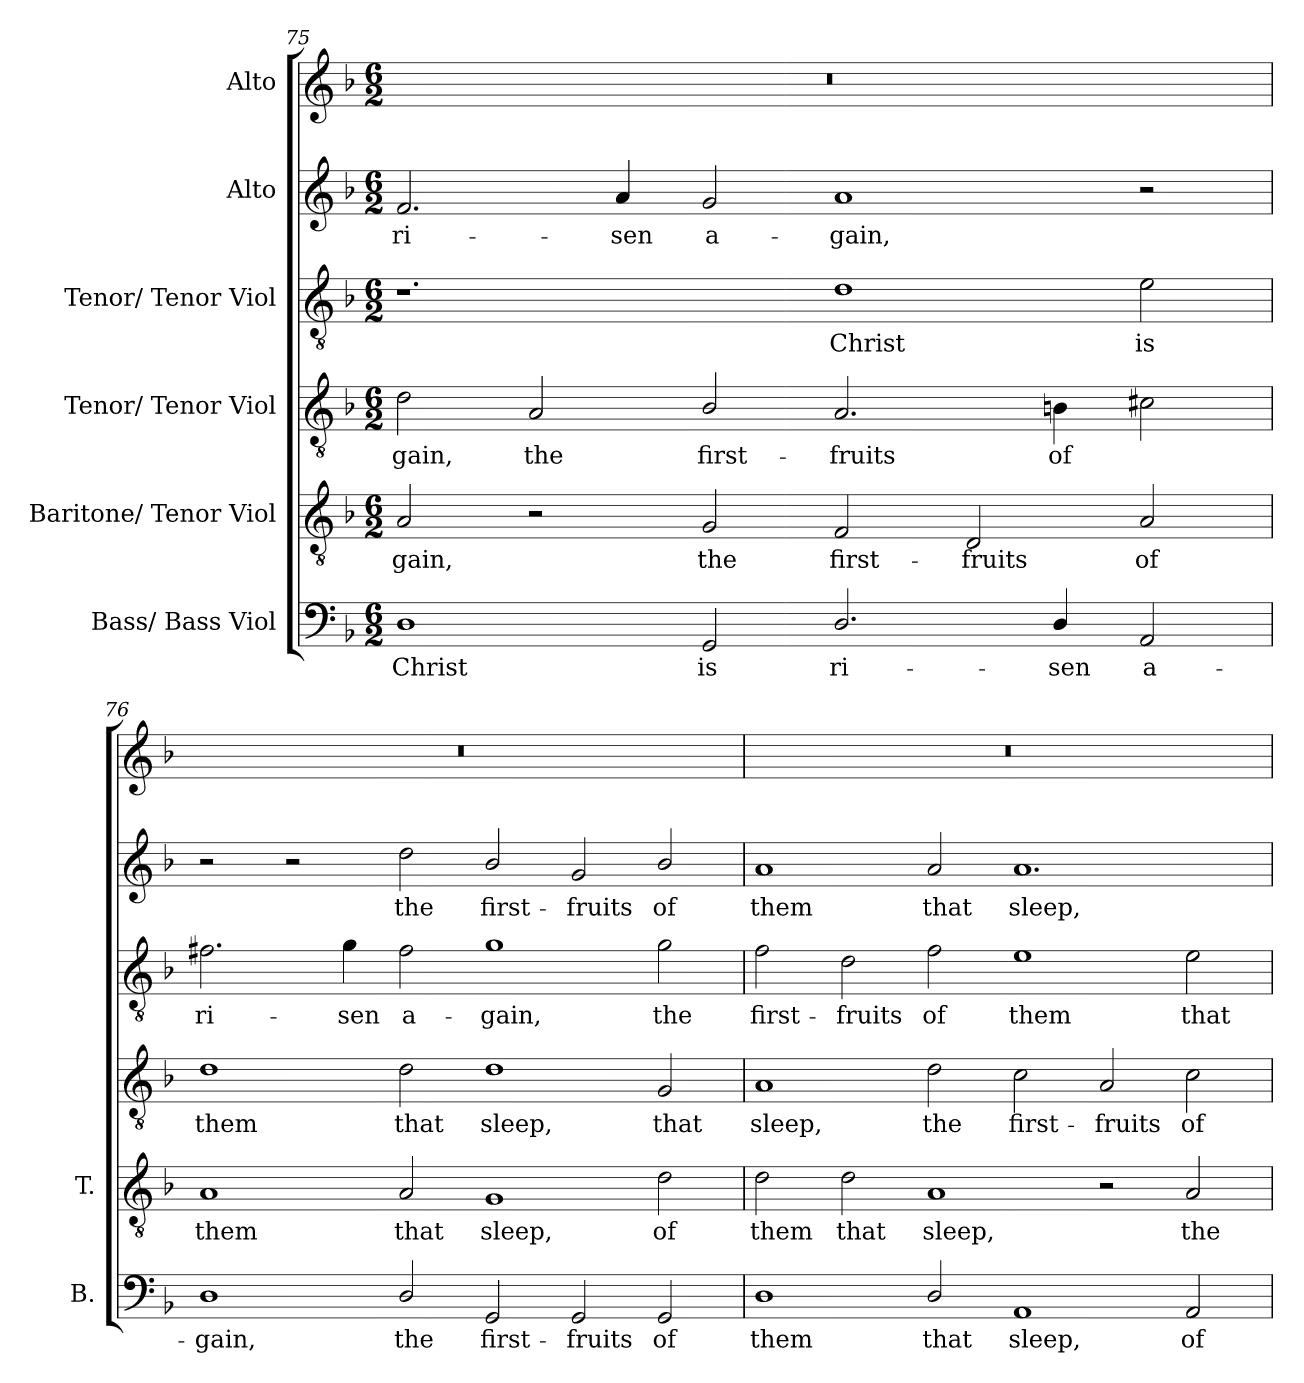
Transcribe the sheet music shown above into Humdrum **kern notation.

**kern	**text	**kern	**text	**kern	**text	**kern	**text	**kern	**text	**kern
*part6	*part6	*part5	*part5	*part4	*part4	*part3	*part3	*part2	*part2	*part1
*staff6	*staff6	*staff5	*staff5	*staff4	*staff4	*staff3	*staff3	*staff2	*staff2	*staff1
*I"Bass/ Bass Viol	*	*I"Baritone/ Tenor Viol	*	*I"Tenor/ Tenor Viol	*	*I"Tenor/ Tenor Viol	*	*I"Alto	*	*I"Alto
*I'B.	*	*I'T.	*	*	*	*	*	*	*	*
*clefF4	*	*clefGv2	*	*clefGv2	*	*clefGv2	*	*clefG2	*	*clefG2
*	*	*ITrd7c12	*	*ITrd7c12	*	*ITrd7c12	*	*	*	*
*k[b-]	*	*k[b-]	*	*k[b-]	*	*k[b-]	*	*k[b-]	*	*k[b-]
*F:	*	*F:	*	*F:	*	*F:	*	*F:	*	*F:
*M6/2	*	*M6/2	*	*M6/2	*	*M6/2	*	*M6/2	*	*M6/2
=75	=75	=75	=75	=75	=75	=75	=75	=75	=75	=75
!	!LO:LY:b:color=#000000	!	!	!	!	!	!	!	!	!
!	!	!	!LO:LY:b:color=#000000	!	!	!	!	!	!	!
!	!	!	!	!	!LO:LY:b:color=#000000	!	!	!	!	!
!	!	!	!	!	!	!	!	!	!LO:LY:b:color=#000000	!LO:N:vis=1
1Di	Christ	2AAi/	-gain,	2Di\	-gain,	1.r	.	2.fi/	ri-	0.r
!	!	!	!	!	!LO:LY:b:color=#000000	!	!	!	!	!
.	.	2r	.	2AAi/	the	.	.	.	.	.
!	!	!	!	!	!	!	!	!	!LO:LY:b:color=#000000	!
.	.	.	.	.	.	.	.	4ai/	-sen	.
!	!LO:LY:b:color=#000000	!	!	!	!	!	!	!	!	!
!	!	!	!LO:LY:b:color=#000000	!	!	!	!	!	!	!
!	!	!	!	!	!LO:LY:b:color=#000000	!	!	!	!	!
!	!	!	!	!	!	!	!	!	!LO:LY:b:color=#000000	!
2GGi/	is	2GGi/	the	2BB-i/	first-	.	.	2gi/	a-	.
!	!LO:LY:b:color=#000000	!	!	!	!	!	!	!	!	!
!	!	!	!LO:LY:b:color=#000000	!	!	!	!	!	!	!
!	!	!	!	!	!LO:LY:b:color=#000000	!	!	!	!	!
!	!	!	!	!	!	!	!LO:LY:b:color=#000000	!	!	!
!	!	!	!	!	!	!	!	!	!LO:LY:b:color=#000000	!
2.Di/	ri-	2FFi/	first-	2.AAi/	-fruits	1Di	Christ	1ai	-gain,	.
!	!	!	!LO:LY:b:color=#000000	!	!	!	!	!	!	!
.	.	2DDi/	-fruits	.	.	.	.	.	.	.
!	!LO:LY:b:color=#000000	!	!	!	!	!	!	!	!	!
!	!	!	!	!	!LO:LY:b:color=#000000	!	!	!	!	!
4Di/	-sen	.	.	4BBni\	of	.	.	.	.	.
!	!LO:LY:b:color=#000000	!	!	!	!	!	!	!	!	!
!	!	!	!LO:LY:b:color=#000000	!	!	!	!	!	!	!
!	!	!	!	!	!	!	!LO:LY:b:color=#000000	!	!	!
2AAi/	a-	2AAi/	of	2C#Xi\	.	2Ei\	is	2r	.	.
=76	=76	=76	=76	=76	=76	=76	=76	=76	=76	=76
!	!LO:LY:b:color=#000000	!	!	!	!	!	!	!	!	!
!	!	!	!LO:LY:b:color=#000000	!	!	!	!	!	!	!
!	!	!	!	!	!LO:LY:b:color=#000000	!	!	!	!	!
!	!	!	!	!	!	!	!LO:LY:b:color=#000000	!	!	!LO:N:vis=1
1Di	-gain,	1AAi	them	1Di	them	2.F#Xi\	ri-	2r	.	0.r
.	.	.	.	.	.	.	.	2r	.	.
!	!	!	!	!	!	!	!LO:LY:b:color=#000000	!	!	!
.	.	.	.	.	.	4Gi\	-sen	.	.	.
!	!LO:LY:b:color=#000000	!	!	!	!	!	!	!	!	!
!	!	!	!LO:LY:b:color=#000000	!	!	!	!	!	!	!
!	!	!	!	!	!LO:LY:b:color=#000000	!	!	!	!	!
!	!	!	!	!	!	!	!LO:LY:b:color=#000000	!	!	!
!	!	!	!	!	!	!	!	!	!LO:LY:b:color=#000000	!
2Di/	the	2AAi/	that	2Di\	that	2F#i\	a-	2ddi\	the	.
!	!LO:LY:b:color=#000000	!	!	!	!	!	!	!	!	!
!	!	!	!LO:LY:b:color=#000000	!	!	!	!	!	!	!
!	!	!	!	!	!LO:LY:b:color=#000000	!	!	!	!	!
!	!	!	!	!	!	!	!LO:LY:b:color=#000000	!	!	!
!	!	!	!	!	!	!	!	!	!LO:LY:b:color=#000000	!
2GGi/	first-	1GGi	sleep,	1Di	sleep,	1Gi	-gain,	2b-i/	first-	.
!	!LO:LY:b:color=#000000	!	!	!	!	!	!	!	!	!
!	!	!	!	!	!	!	!	!	!LO:LY:b:color=#000000	!
2GGi/	-fruits	.	.	.	.	.	.	2gi/	-fruits	.
!	!LO:LY:b:color=#000000	!	!	!	!	!	!	!	!	!
!	!	!	!LO:LY:b:color=#000000	!	!	!	!	!	!	!
!	!	!	!	!	!LO:LY:b:color=#000000	!	!	!	!	!
!	!	!	!	!	!	!	!LO:LY:b:color=#000000	!	!	!
!	!	!	!	!	!	!	!	!	!LO:LY:b:color=#000000	!
2GGi/	of	2Di\	of	2GGi/	that	2Gi\	the	2b-i/	of	.
!!LO:PB:g=z
=77	=77	=77	=77	=77	=77	=77	=77	=77	=77	=77
!	!LO:LY:b:color=#000000	!	!	!	!	!	!	!	!	!
!	!	!	!LO:LY:b:color=#000000	!	!	!	!	!	!	!
!	!	!	!	!	!LO:LY:b:color=#000000	!	!	!	!	!
!	!	!	!	!	!	!	!LO:LY:b:color=#000000	!	!	!
!	!	!	!	!	!	!	!	!	!LO:LY:b:color=#000000	!LO:N:vis=1
1Di	them	2Di\	them	1AAi	sleep,	2Fi\	first-	1ai	them	0.r
!	!	!	!LO:LY:b:color=#000000	!	!	!	!	!	!	!
!	!	!	!	!	!	!	!LO:LY:b:color=#000000	!	!	!
.	.	2Di\	that	.	.	2Di\	-fruits	.	.	.
!	!LO:LY:b:color=#000000	!	!	!	!	!	!	!	!	!
!	!	!	!LO:LY:b:color=#000000	!	!	!	!	!	!	!
!	!	!	!	!	!LO:LY:b:color=#000000	!	!	!	!	!
!	!	!	!	!	!	!	!LO:LY:b:color=#000000	!	!	!
!	!	!	!	!	!	!	!	!	!LO:LY:b:color=#000000	!
2Di/	that	1AAi	sleep,	2Di\	the	2Fi\	of	2ai/	that	.
!	!LO:LY:b:color=#000000	!	!	!	!	!	!	!	!	!
!	!	!	!	!	!LO:LY:b:color=#000000	!	!	!	!	!
!	!	!	!	!	!	!	!LO:LY:b:color=#000000	!	!	!
!	!	!	!	!	!	!	!	!	!LO:LY:b:color=#000000	!
1AAi	sleep,	.	.	2Ci\	first-	1Ei	them	1.ai	sleep,	.
!	!	!	!	!	!LO:LY:b:color=#000000	!	!	!	!	!
.	.	2r	.	2AAi/	-fruits	.	.	.	.	.
!	!LO:LY:b:color=#000000	!	!	!	!	!	!	!	!	!
!	!	!	!LO:LY:b:color=#000000	!	!	!	!	!	!	!
!	!	!	!	!	!LO:LY:b:color=#000000	!	!	!	!	!
!	!	!	!	!	!	!	!LO:LY:b:color=#000000	!	!	!
2AAi/	of	2AAi/	the	2Ci\	of	2Ei\	that	.	.	.
=	=	=	=	=	=	=	=	=	=	=
*-	*-	*-	*-	*-	*-	*-	*-	*-	*-	*-
